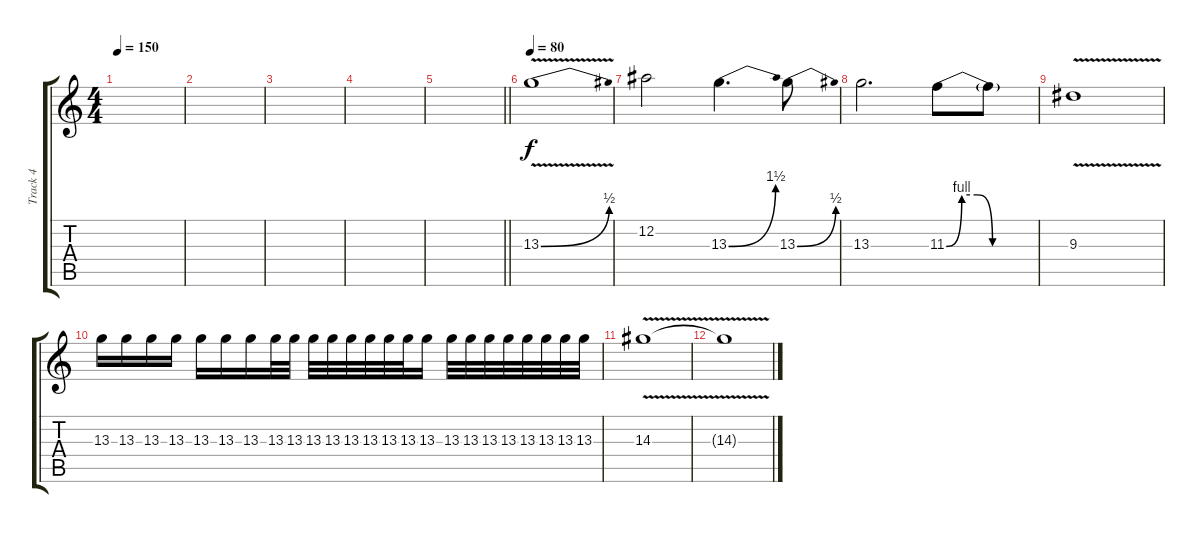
\track ("Track 4" "Track 4") {instrument distortionguitar}
\staff {score tabs}
\tuning (Eb4 Bb3 Gb3 Db3 Ab2 Eb2) {hide}
\ts (4 4)
\tempo 150
\clef g2
\ks c
|
|
|
|
\barLineRight lightlight
|
\tempo 80
13.3{be (bend 0 0 60 2) v}.1 |
12.2.2 13.3{be (bend 0 0 60 6)}.4{d} 13.3{be (bend 0 0 60 2)}.8 |
13.3.2{d} 11.3{be (custom 0 0 10 4 20 4 30 0 60 0)}.8 11.3{t}.8 |
9.3{v}.1 |
13.3.16 13.3.16 13.3.16 13.3.16 13.3.16 13.3.16 13.3.16 13.3.32 13.3.32 13.3.32 13.3.32 13.3.32 13.3.32 13.3.32 13.3.32 13.3.16 13.3.32 13.3.32 13.3.32 13.3.32 13.3.32 13.3.32 13.3.32 13.3.32 |
14.3{v}.1 |
14.3{v t}.1
